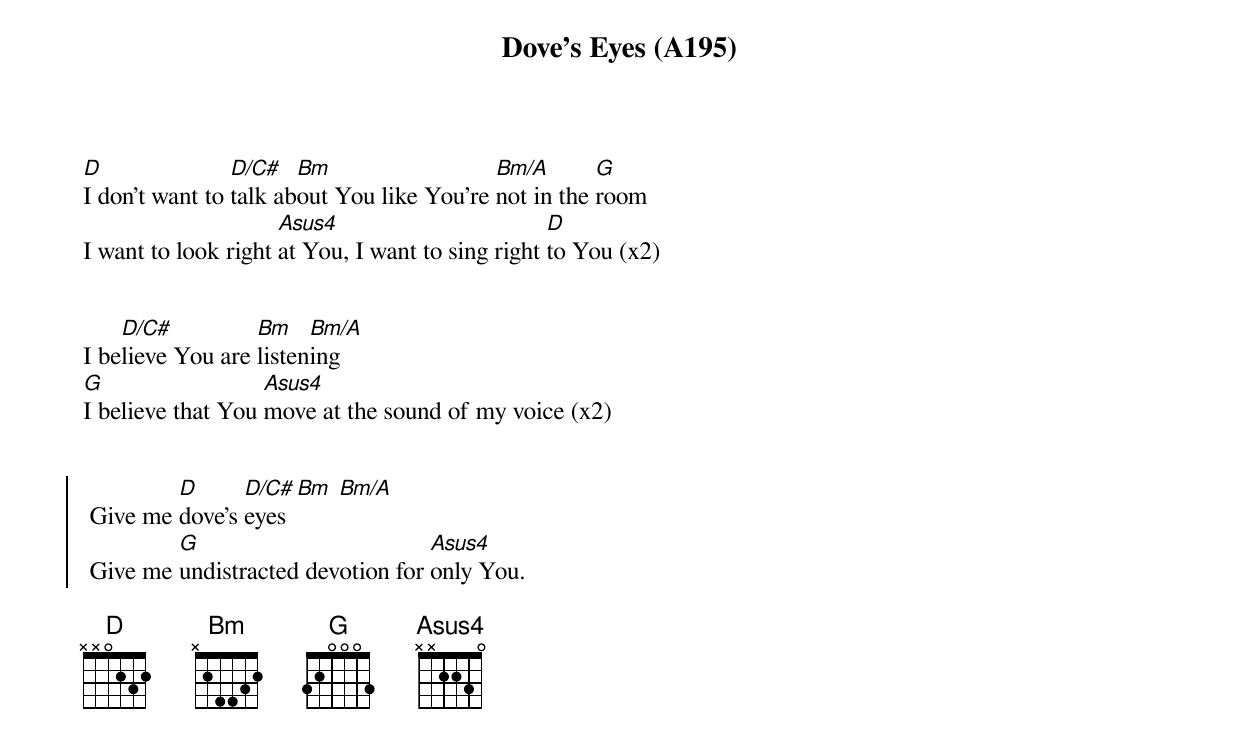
{title: Dove's Eyes (A195)}
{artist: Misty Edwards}

[D]I don't want to [D/C#]talk ab[Bm]out You like You're [Bm/A]not in the [G]room
I want to look right [Asus4]at You, I want to sing right [D]to You (x2)


I be[D/C#]lieve You are [Bm]listen[Bm/A]ing
[G]I believe that You [Asus4]move at the sound of my voice (x2)


{soc}
 Give me [D]dove's [D/C#]eyes[Bm] [Bm/A]
 Give me [G]undistracted devotion for [Asus4]only You.
 {eoc}

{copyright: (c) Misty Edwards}
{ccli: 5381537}
